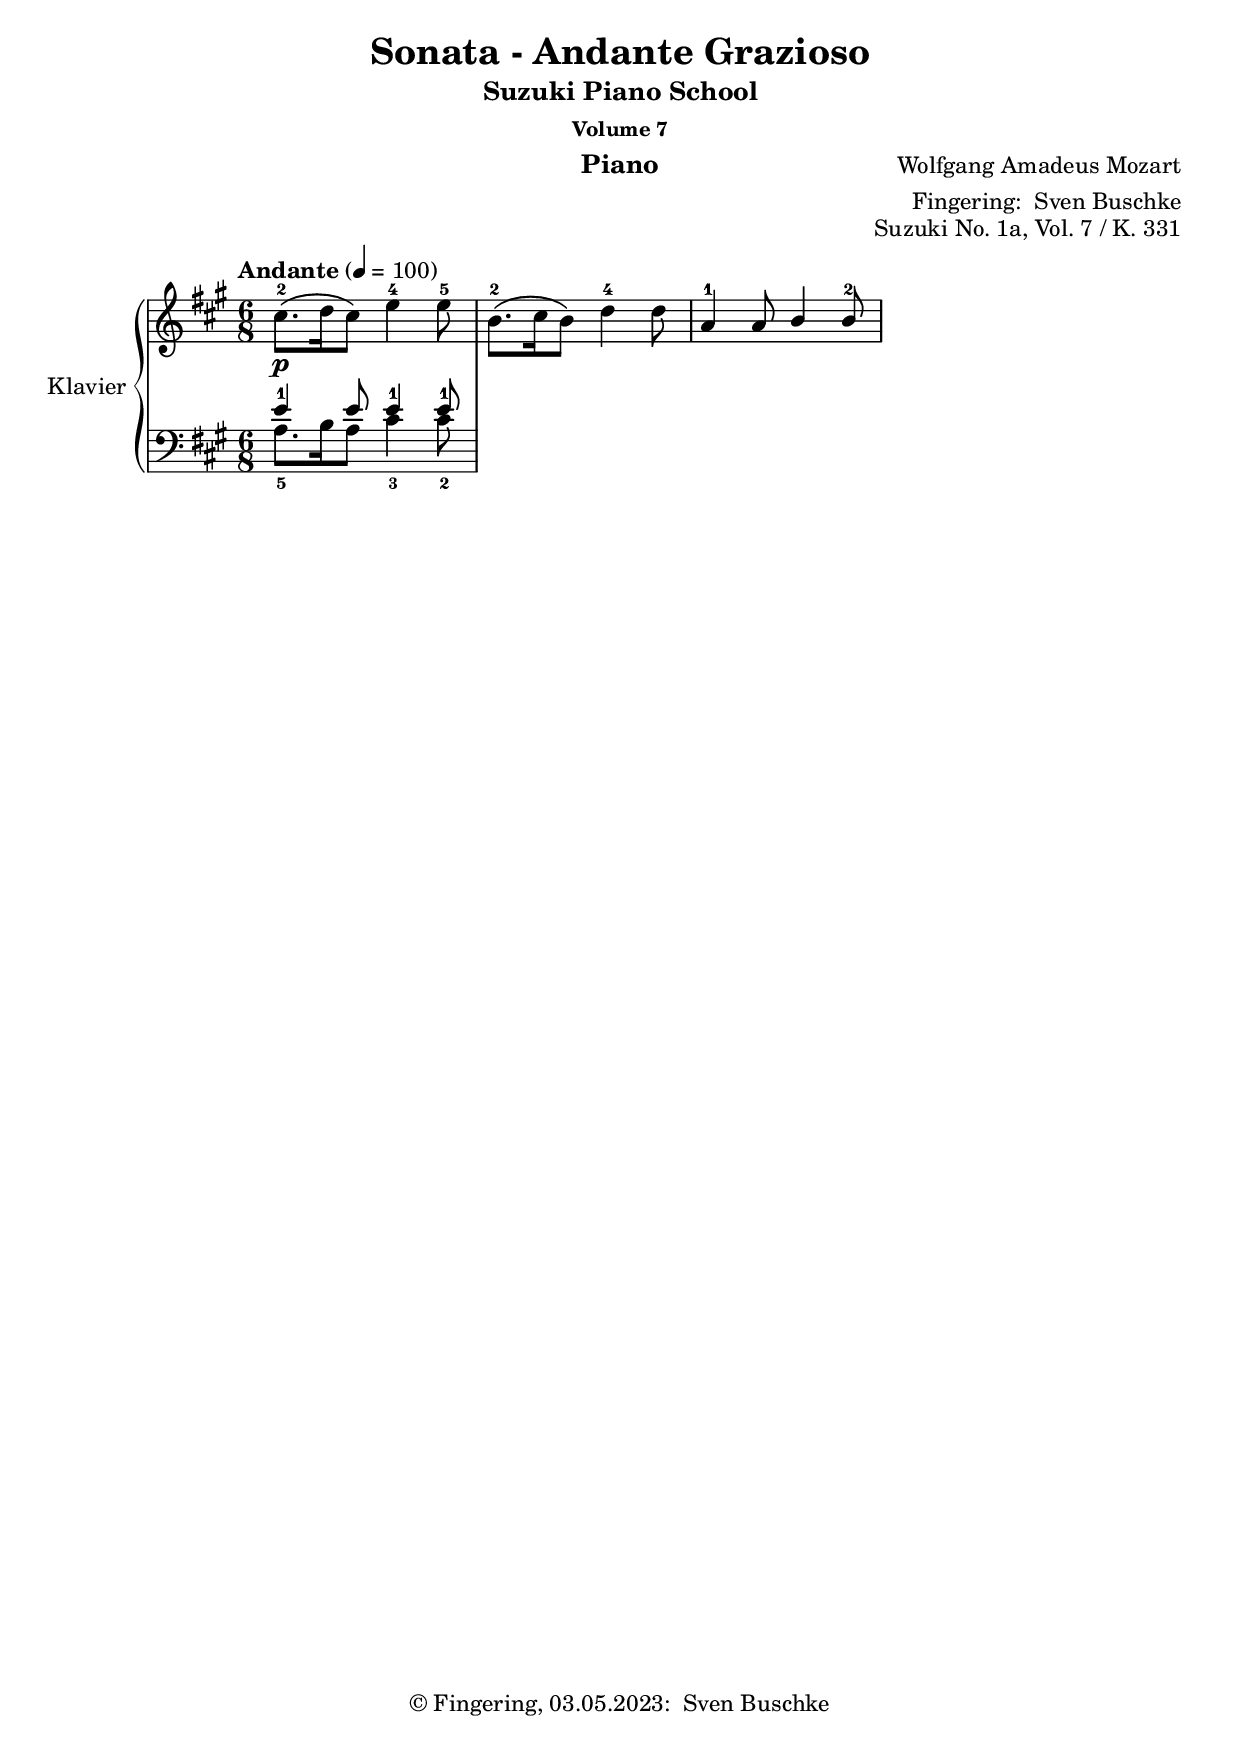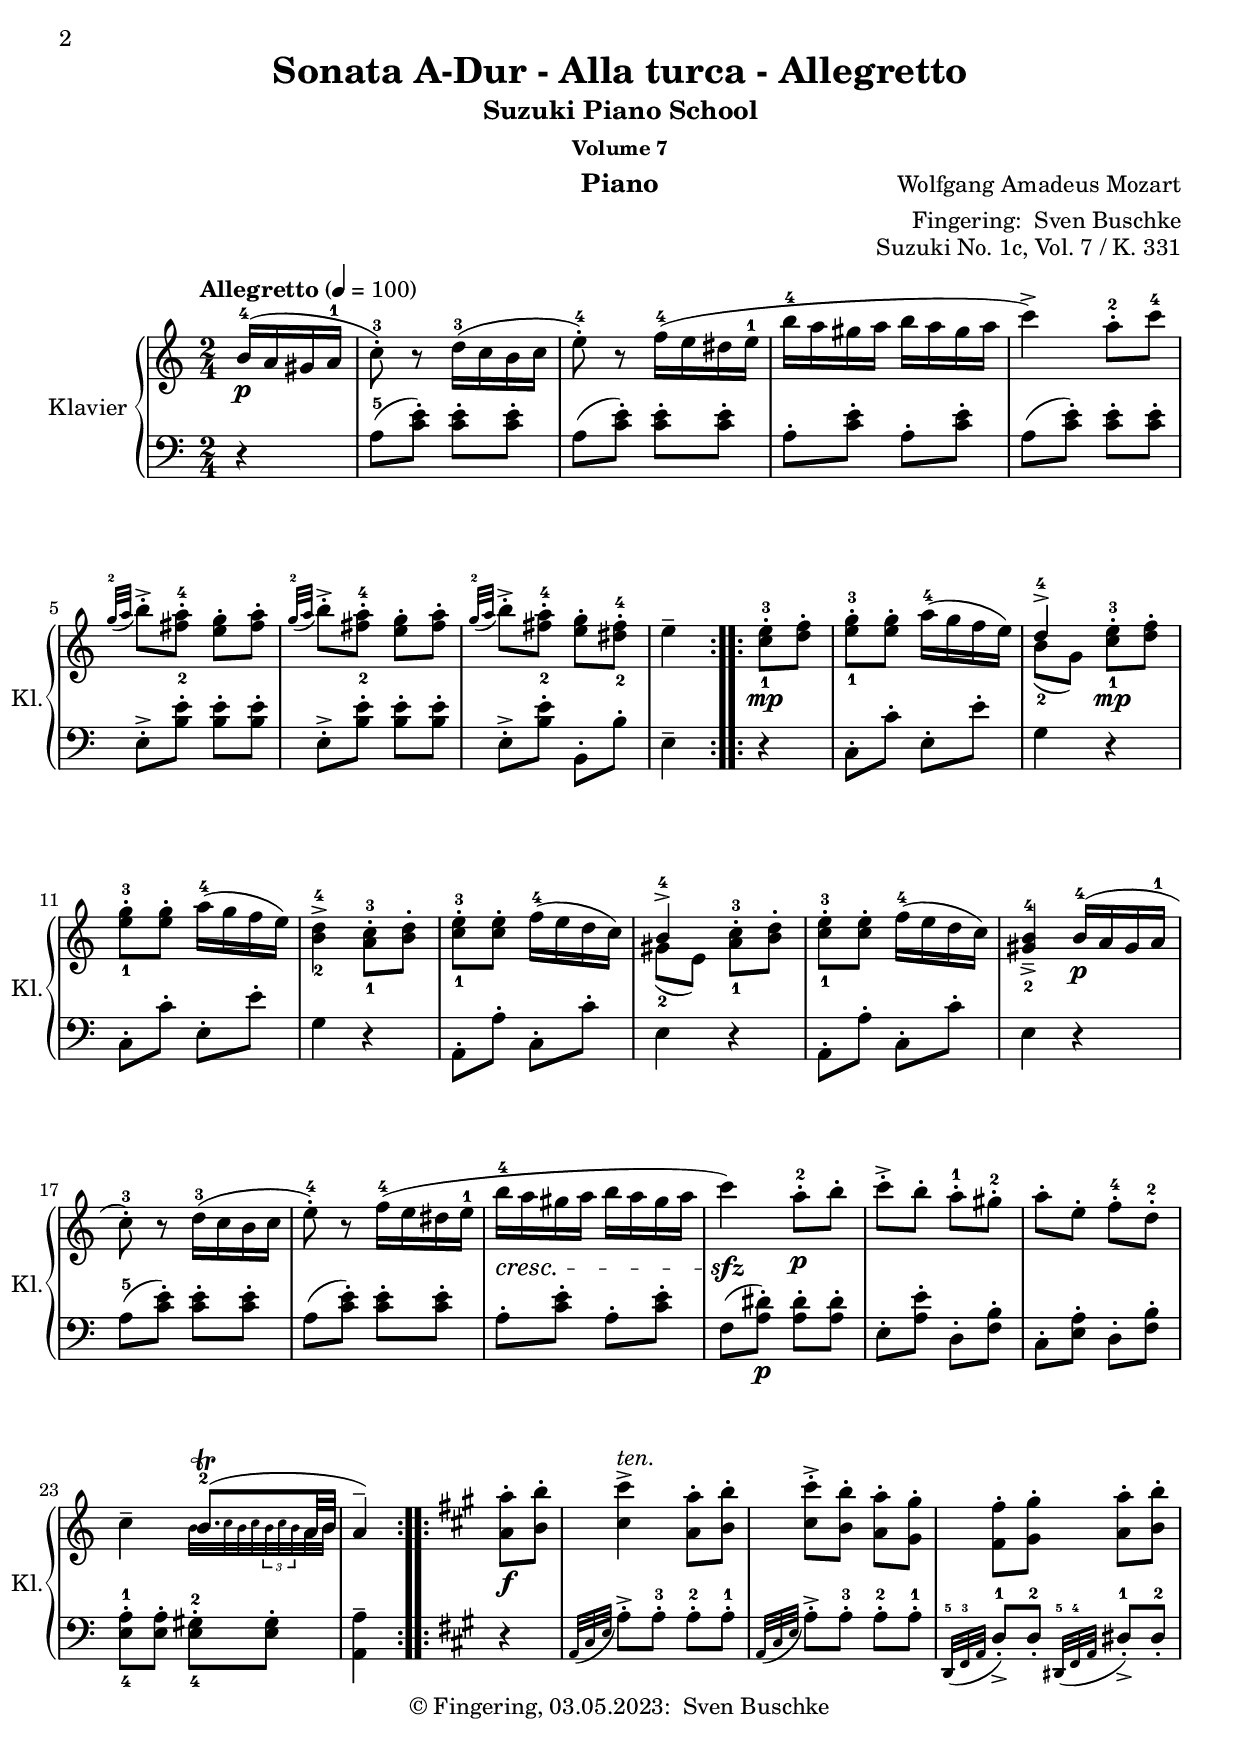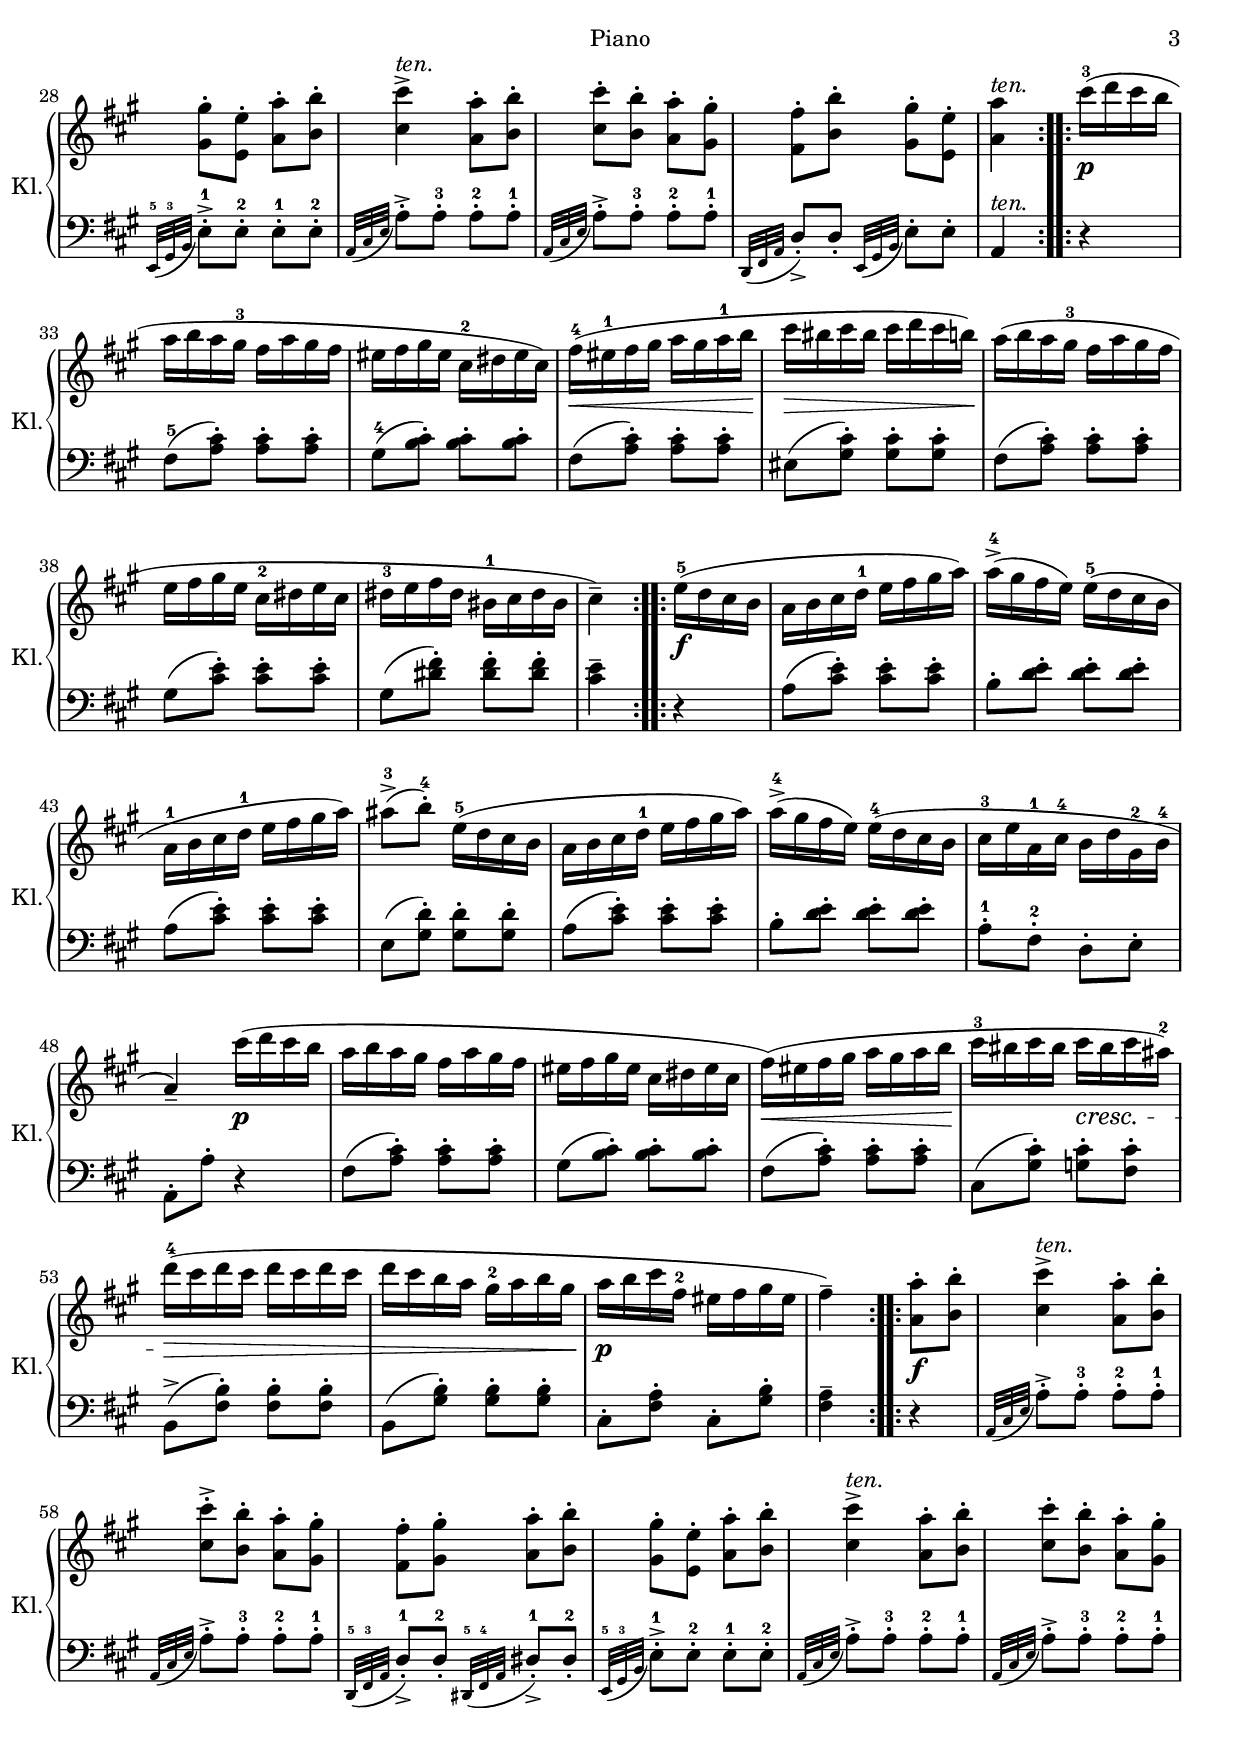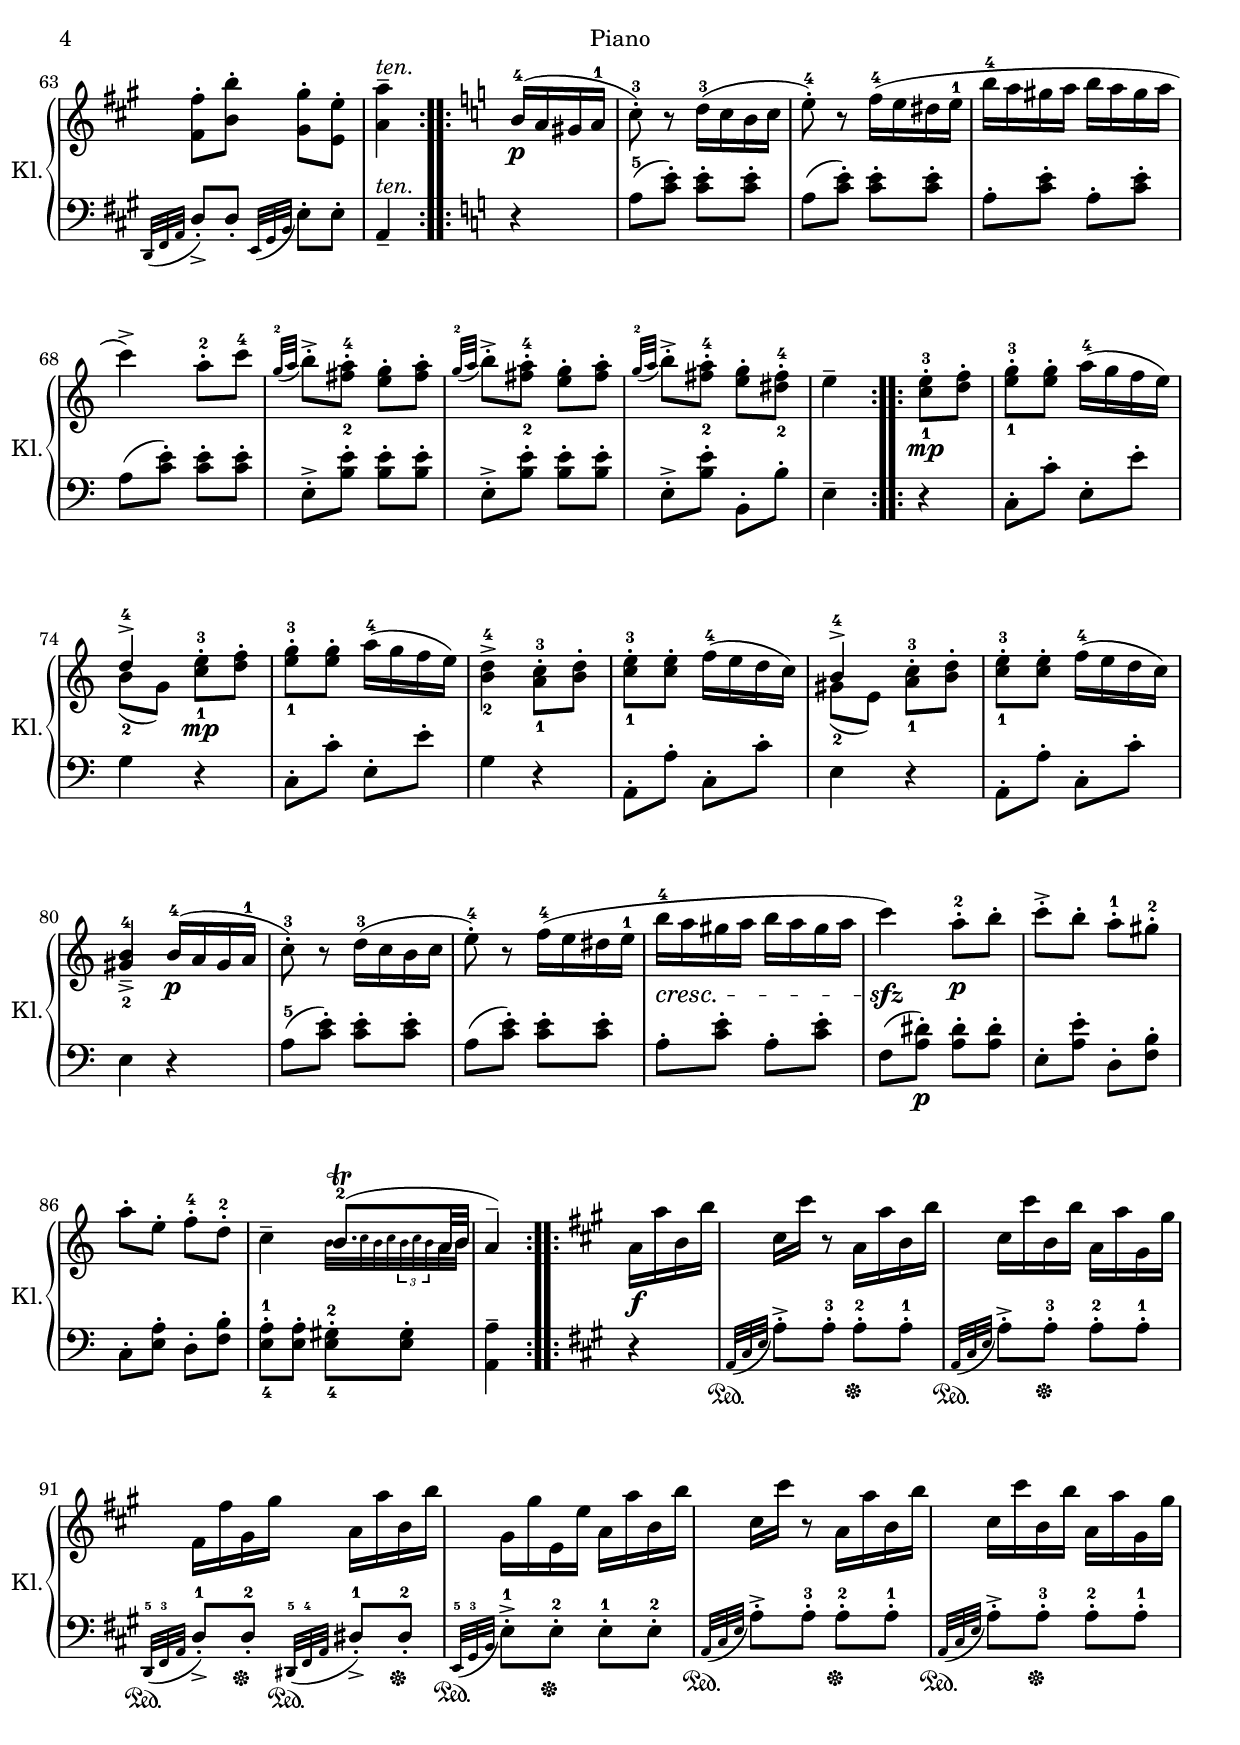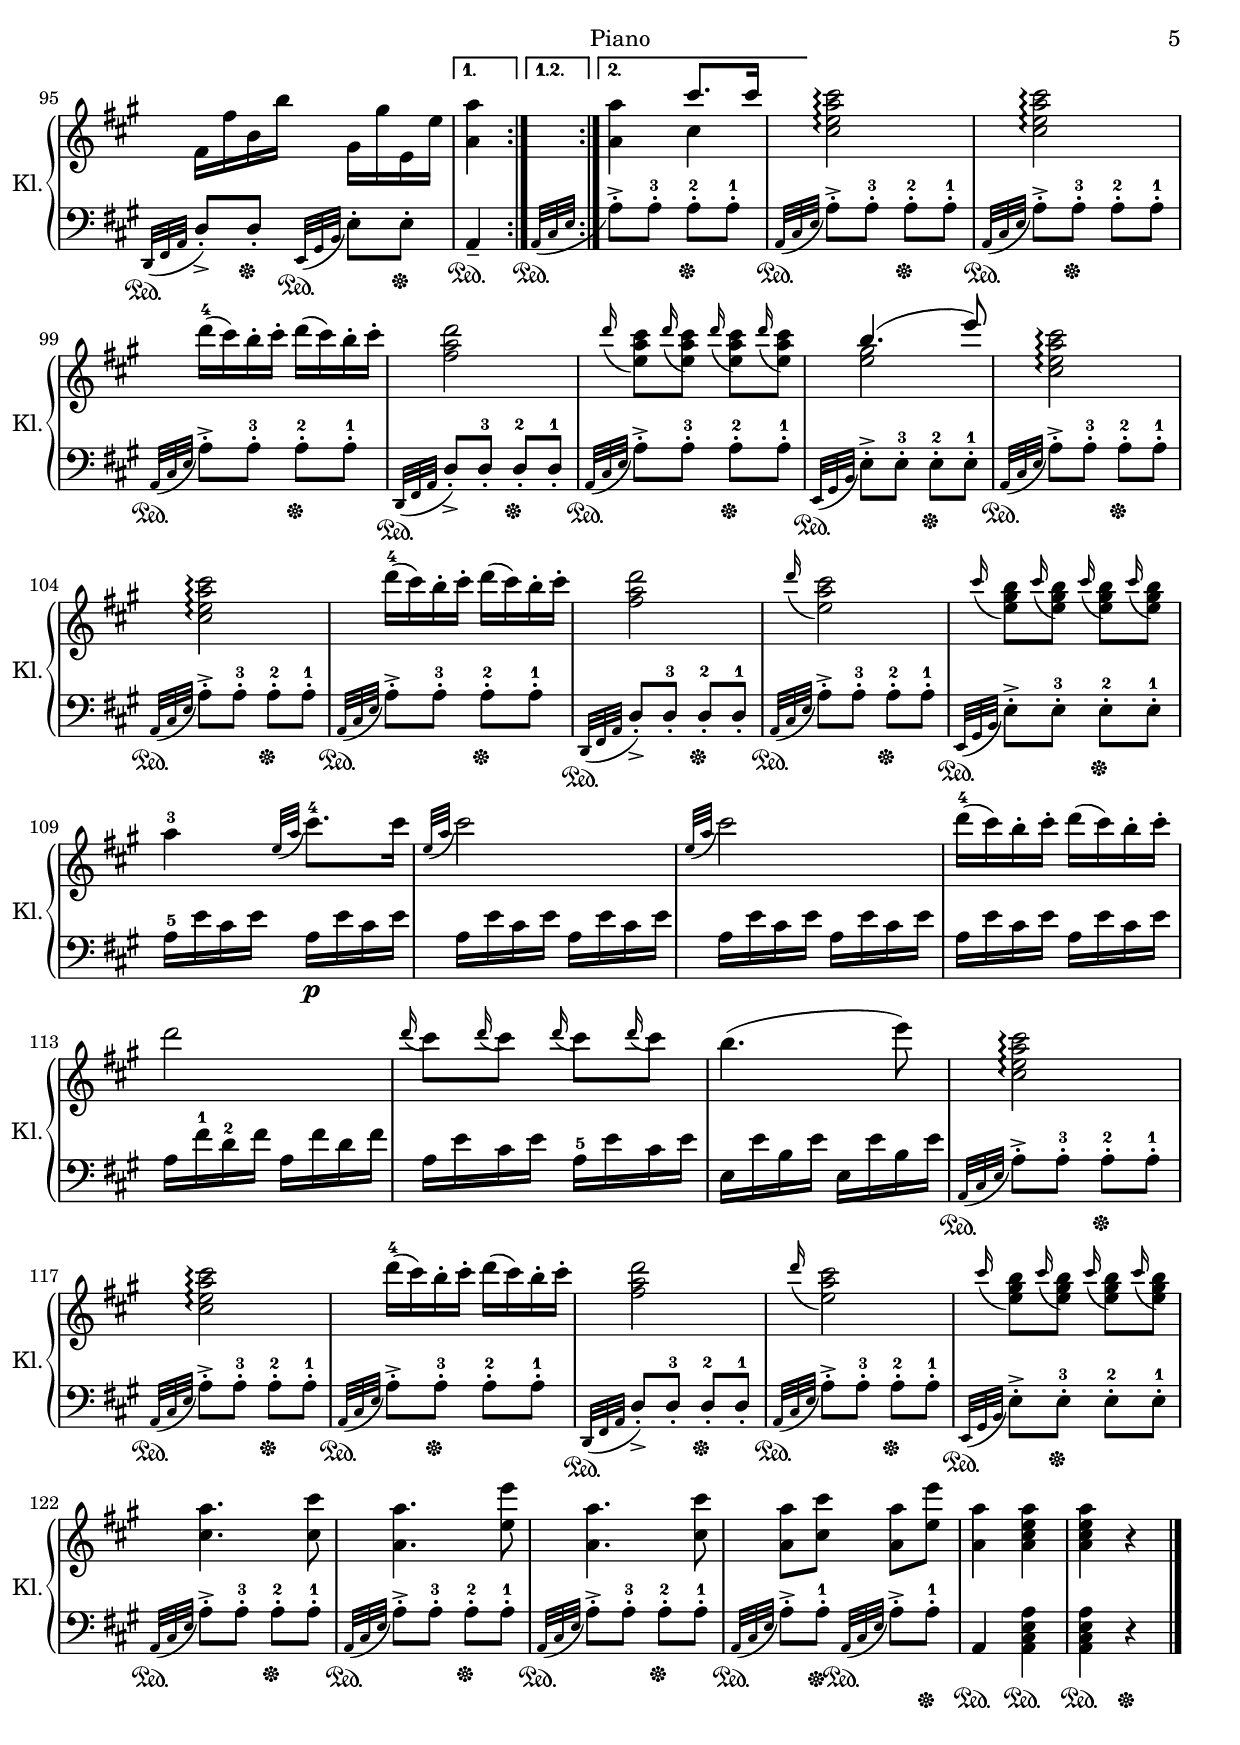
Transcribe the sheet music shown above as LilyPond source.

\version "2.24.1"
\language "english"

\header {
  dedication = ""
  title = ""
  subtitle = "Suzuki Piano School"
  subsubtitle = "Volume 7"
  instrument = "Piano"
  composer = ""
  arranger = \markup {"Fingering: " \with-url "https://buschke.com" "Sven Buschke"}
  poet = ""
  meter = ""
  piece = ""
  opus = "No. 1"
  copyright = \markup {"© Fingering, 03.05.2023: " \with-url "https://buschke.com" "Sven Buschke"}
%  tagline = ""
  % Remove default LilyPond tagline
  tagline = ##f
}


\paper {
  #(set-paper-size "a4")
}

\layout {
  \context {
    \Voice
    \consists "Melody_engraver"
    \override Stem #'neutral-direction = #'()
  }
}

global = {
  \key c \major
  \numericTimeSignature
  \time 4/4
  \tempo "Andante" 4=100
}

%%%%%%%%%%%%%%%%%%%%%%%%%%%%%%%%%%%%%%%%%%%%%%%%%%%%%%%%%%%%%%%%%%%%%%%%%%%%%%%%
% Nummer 1 / A
%%%%%%%%%%%%%%%%%%%%%%%%%%%%%%%%%%%%%%%%%%%%%%%%%%%%%%%%%%%%%%%%%%%%%%%%%%%%%%%%

globalA = {
  \key a \major
%  \numericTimeSignature
  \time 6/8
  \tempo "Andante" 4=100
}

scoreARight = \relative c'' {
  \globalA
  % Music follows here.
  cs8.-2\p\(d16 cs8\) e4-4 e8-5
  b8.-2\(cs16 b8\) d4-4 d8 a4-1 a8 b4 b8-2
  
}

scoreALeft = \relative c' {
  \globalA
  % Music follows here.
  <<{e4-1 e8 e4-1 e8-1}\\{a,8.-5 b16 a8 cs4-3 cs8-2}>>
}

\bookpart {
\header {
  title = "Sonata - Andante Grazioso"
  composer = \markup {\with-url #"" "Wolfgang Amadeus Mozart"}
  poet = ""
  meter = ""
  piece = ""
  opus = "Suzuki No. 1a, Vol. 7 / K. 331"
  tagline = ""
}
  \score {
    \new PianoStaff \with {
      instrumentName = "Klavier"
      shortInstrumentName = "Kl."
    } <<
      \new Staff = "right" \with {
        midiInstrument = "acoustic grand"
      } \scoreARight
      \new Staff = "left" \with {
        midiInstrument = "acoustic grand"
      } { \clef bass \scoreALeft }
    >>
    \layout { }
    \midi { }
  }
}

%%%%%%%%%%%%%%%%%%%%%%%%%%%%%%%%%%%%%%%%%%%%%%%%%%%%%%%%%%%%%%%%%%%%%%%%%%%%%%%%
% Nummer 2 / B
%%%%%%%%%%%%%%%%%%%%%%%%%%%%%%%%%%%%%%%%%%%%%%%%%%%%%%%%%%%%%%%%%%%%%%%%%%%%%%%%

globalB = {
  \key c \major
  \numericTimeSignature
  \time 4/4
  \tempo "Andante" 4=100
}

scoreBRight = \relative c'' {
  \global
  % Music follows here.

}

scoreBLeft = \relative c' {
  \global
  % Music follows here.

}

\bookpart {
\header {
  title = ""
  composer = ""
  poet = ""
  meter = ""
  piece = ""
  opus = "Suzuki No. 1, Vol. 2"
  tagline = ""
}
  \score {
    \new PianoStaff \with {
      instrumentName = "Klavier"
      shortInstrumentName = "Kl."
    } <<
      \new Staff = "right" \with {
        midiInstrument = "acoustic grand"
      } \scoreBRight
      \new Staff = "left" \with {
        midiInstrument = "acoustic grand"
      } { \clef bass \scoreBLeft }
    >>
    \layout { }
    \midi { }
  }
}

%%%%%%%%%%%%%%%%%%%%%%%%%%%%%%%%%%%%%%%%%%%%%%%%%%%%%%%%%%%%%%%%%%%%%%%%%%%%%%%%
% Nummer 3 / C
%%%%%%%%%%%%%%%%%%%%%%%%%%%%%%%%%%%%%%%%%%%%%%%%%%%%%%%%%%%%%%%%%%%%%%%%%%%%%%%%

globalC = {
  \key a \minor
%  \numericTimeSignature
  \time 2/4
  \tempo "Allegretto" 4=100
}

scoreCRightA = \relative c'' {
  \partial 4
  b16-4\p( a gs a-1|
  c8-.-3) r d16-3( c b c|
  e8-.-4) r f16-4( e ds e-1|
  b'-4 a gs a b a gs a|
  c4->) a8-.-2 c-4|
  \appoggiatura {g32-2 a} b8-.-> <fs-2 a-4>-. <e g>-. <fs a>-.|
  \appoggiatura {g32-2 a} b8-.-> <fs-2 a-4>-. <e g>-. <fs a>-.|
  \appoggiatura {g32-2 a} b8-.-> <fs-2 a-4>-. <e g>-. <ds-2 fs-4>-.|
  e4--
}

scoreCRightB = \relative c'' {
  \partial 4
  <c-1 e-3>8-.\mp <d f>-.|
  <e-1 g-3>-. <e g>-. a16-4( g f e)|
  <<{d4->-4}\\{b8-2( g)}>>  <c-1 e-3>8-.\mp <d f>-.|
  <e-1 g-3>-. <e g>-. a16-4( g f e)|
  <b-2 d-4>4-> <a-1 c-.-3>8 <b d-.>|
  <c-1 e-3-.> <c e-.> f16-4( e d c)|
  <<{b4->-4}\\{gs8-2( e)}>> <a-1 c-.-3>8 <b d-.>|
  <c-1 e-3-.> <c e-.> f16-4( e d c)|
  <gs---2 b->-4>4 b16-4\p( a gs a-1|
  c8-.-3) r d16-3( c b c|
  e8-.-4) r f16-4( e ds e-1|
  b'\cresc-4 a gs a b a gs a|
  c4\sfz) a8-.-2\p b-.|
  c->-. b-. a-.-1 gs-.-2|
  a-. e-. f-.-4 d-.-2|
  c4-- <<{b8.\trill-2( a32 b| a4--)}\\{\magnifyMusic 0.63 {b32 c b c \tuplet 3/2 { b c b } a32 b|s4}}>>|
}

scoreCRightC = \relative c'' {
  \key a \major
  \partial 4
  <a a'>8-.\f <b b'>-.|
  <cs cs'>4->^\markup {\italic ten.} <a a'>8-. <b b'>-.|
  <cs cs'>->-. <b b'>-. <a a'>-. <gs gs'>-.|
  <fs fs'>-. <gs gs'>-. <a a'>-. <b b'>-.|
  <gs gs'>-. <e e'>-. <a a'>-. <b b'>-.|
  <cs cs'>4->^\markup {\italic ten.} <a a'>8-. <b b'>-.|
  <cs cs'>-. <b b'>-. <a a'>-. <gs gs'>-.|
  <fs fs'>-. <b b'>-. <gs gs'>-. <e e'>-.|
  <a a'>4^\markup {\italic ten.}
}

scoreCRightD = \relative c'' {
  \partial 4
  cs'16\p-3( d cs b|
  a b a gs-3 fs a gs fs|
  es fs gs es cs-2 ds es cs)|
  fs\<-4( es-1 fs gs a gs a-1 b|
  cs\> bs cs bs cs d cs b)|
  a\!( b a gs-3 fs a gs fs|
  e fs gs e cs-2 ds e cs|
  ds-3 e fs ds bs-1 cs ds bs|
  cs4--)
}

scoreCRightE = \relative c'' {
  e16-5\f( d cs b|
  a b cs d-1 e fs gs a)|
  a->-4( gs fs e) e-5( d cs b|
  a-1 b cs d-1 e fs gs a)|
  as8->-3( b-.-4) e,16-5( d cs b|
  a b cs d-1 e fs gs a)|
  a->-4( gs fs e) e-4( d cs b|
  cs-3 e a,-1 cs-4 b d gs,-2 b-4|
  a4--) cs'16\p( d cs b|
  a b a gs fs a gs fs|
  es fs gs es cs ds es cs|
  fs\<)(es fs gs a gs a b|
  cs-3\! bs cs bs cs\cresc bs cs as-2)|
  d-4\!\>( cs d cs d cs d cs|
  d cs b a gs-2 a b gs|
  a\p b cs fs,-2 es fs gs es|
  fs4--)
}

scoreCRightF = \relative c'' {
  \partial 4
  <a a'>8-.\f <b b'>-.|
  <cs cs'>4->^\markup {\italic ten.} <a a'>8-. <b b'>-.|
  <cs cs'>->-. <b b'>-. <a a'>-. <gs gs'>-.|
  <fs fs'>-. <gs gs'>-. <a a'>-. <b b'>-.|
  <gs gs'>-. <e e'>-. <a a'>-. <b b'>-.|
  <cs cs'>4->^\markup {\italic ten.} <a a'>8-. <b b'>-.|
  <cs cs'>-. <b b'>-. <a a'>-. <gs gs'>-.|
  <fs fs'>-. <b b'>-. <gs gs'>-. <e e'>-.|
  <a a'>4--^\markup {\italic ten.}
}

scoreCRightG = \relative c'' {
  \key a \minor
  \partial 4
  b16-4\p( a gs a-1|
  c8-.-3) r d16-3( c b c|
  e8-.-4) r f16-4( e ds e-1|
  b'-4 a gs a b a gs a|
  c4->) a8-.-2 c-4|
  \appoggiatura {g32-2 a} b8-.-> <fs-2 a-4>-. <e g>-. <fs a>-.|
  \appoggiatura {g32-2 a} b8-.-> <fs-2 a-4>-. <e g>-. <fs a>-.|
  \appoggiatura {g32-2 a} b8-.-> <fs-2 a-4>-. <e g>-. <ds-2 fs-4>-.|
  e4--
}

scoreCRightH = \relative c'' {
  \partial 4
  <c-1 e-3>8-.\mp <d f>-.|
  <e-1 g-3>-. <e g>-. a16-4( g f e)|
  <<{d4->-4}\\{b8-2( g)}>>  <c-1 e-3>8-.\mp <d f>-.|
  <e-1 g-3>-. <e g>-. a16-4( g f e)|
  <b-2 d-4>4-> <a-1 c-.-3>8 <b d-.>|
  <c-1 e-3-.> <c e-.> f16-4( e d c)|
  <<{b4->-4}\\{gs8-2( e)}>> <a-1 c-.-3>8 <b d-.>|
  <c-1 e-3-.> <c e-.> f16-4( e d c)|
  <gs---2 b->-4>4 b16-4\p( a gs a-1|
  c8-.-3) r d16-3( c b c|
  e8-.-4) r f16-4( e ds e-1|
  b'\cresc-4 a gs a b a gs a|
  c4\sfz) a8-.-2\p b-.|
  c->-. b-. a-.-1 gs-.-2|
  a-. e-. f-.-4 d-.-2|
  c4-- <<{b8.\trill-2( a32 b| a4--)}\\{\magnifyMusic 0.63 {b32 c b c \tuplet 3/2 { b c b } a32 b|s4}}>>|
}

scoreCRightI = \relative c'' {
  \key a \major
  \partial 4
  a16\f a' b, b'|
  cs, cs' r8 a,16 a' b, b'
  cs, cs' b, b' a, a' gs, gs'
  fs, fs' gs, gs' a, a' b, b'
  gs, gs' e, e' a, a' b, b'
  cs, cs' r8 a,16 a' b, b'
  cs, cs' b, b' a, a' gs, gs'
  fs, fs' b, b' gs, gs' e, e'
}

scoreCRightJ = \relative c'' {
  <a a'>4
}

scoreCRightK = \relative c'' {
  <a a'>4 <<{cs'8. cs16}\\{cs,4}>>
}

scoreCRightL = \relative c'' {
  <cs e a cs>2\arpeggio
  <cs e a cs>2\arpeggio
  d'16-4(cs) b-. cs-. d(cs) b-. cs-.
  <fs, a d>2
  \appoggiatura {d'16} <e, a cs>8 \appoggiatura {d'16} <e, a cs>8\appoggiatura {d'16} <e, a cs>8\appoggiatura {d'16} <e, a cs>8
  <<{b'4.(e8)}\\{<e, gs>2}>>
  <cs e a cs>\arpeggio
  <cs e a cs>\arpeggio
  d'16-4(cs) b-. cs-. d(cs) b-. cs-.
  <fs, a d>2
  \appoggiatura {d'16} <e, a cs>2
  \appoggiatura {cs'16} <e, gs b>8 \appoggiatura {cs'16} <e, gs b>8 \appoggiatura {cs'16} <e, gs b>8 \appoggiatura {cs'16} <e, gs b>8
  a4-3 \appoggiatura {e32 a} cs8.-4 cs16
  \appoggiatura {e,32 a} cs2
  \appoggiatura {e,32 a} cs2
  d16-4(cs) b-. cs-. d(cs) b-. cs-.
  d2
  \appoggiatura {d16} cs8 \appoggiatura {d16} cs8 \appoggiatura {d16} cs8 \appoggiatura {d16} cs8
  b4.(e8)
  <cs, e a cs>2\arpeggio
  <cs e a cs>2\arpeggio
  d'16-4(cs) b-. cs-. d(cs) b-. cs-.
  <fs, a d>2
  \appoggiatura {d'16} <e, a cs>2
  \appoggiatura {cs'16} <e, gs b>8 \appoggiatura {cs'16} <e, gs b>8 \appoggiatura {cs'16} <e, gs b>8 \appoggiatura {cs'16} <e, gs b>8
  <cs a'>4. <cs cs'>8
  <a a'>4. <e' e'>8
  <a, a'>4. <cs cs'>8
  <a a'> <cs cs'> <a a'> <e' e'>
  <a, a'>4 <a cs e a>
  <a cs e a> r
  \bar "|."
}

scoreCRightM = \relative c'' {
  <cs cs'>4->^\markup {\italic ten.} <a a'>8-. <b b'>-.|
  <cs cs'>->-. <b b'>-. <a a'>-. <gs gs'>-.|
  <fs fs'>-. <gs gs'>-. <a a'>-. <b b'>-.|
  <gs gs'>-. <e e'>-. <a a'>-. <b b'>-.|
  <cs cs'>4->^\markup {\italic ten.} <a a'>8-. <b b'>-.|
  <cs cs'>-. <b b'>-. <a a'>-. <gs gs'>-.|
  <fs fs'>-. <b b'>-. <gs gs'>-. <e e'>-.|
  <a a'>4--^\markup {\italic ten.}
}

scoreCRight = \relative c'' {
  \globalC
  % Music follows here.
  \repeat volta 2 { \scoreCRightA }
  \repeat volta 2 { \scoreCRightB }
  \repeat volta 2 { \scoreCRightC }
  \repeat volta 2 { \scoreCRightD }
  \repeat volta 2 { \scoreCRightE }
  \repeat volta 2 { \scoreCRightF }
  \repeat volta 2 { \scoreCRightG }
  \repeat volta 2 { \scoreCRightH }
  \repeat volta 2 { \scoreCRightI \alternative {{\scoreCRightJ} {\scoreCRightK}}}
  \scoreCRightL
}

scoreCLeftA = \relative c' {
  r4|
  a8-5( <c e>8-.) 8-. 8-.
  a( <c e>8-.) 8-. 8-.
  a-. <c e>8-. a-. <c e>-.
  a( <c e>8-.) 8-. 8-.
  e,-.-> <b' e>8-. 8-. 8-.
  e,-.-> <b' e>8-. 8-. 8-.
  e,-.-> <b' e>8-. b,-. b'8-.
  e,4--
}

scoreCLeftB = \relative c' {
  \partial 4
  r4|
  c,8-. c'-. e,-. e'-.|
  g,4 r|
  c,8-. c'-. e,-. e'-.|
  g,4 r|
  a,8-. a'-. c,-. c'-.|
  e,4 r|
  a,8-. a'-. c,-. c'-.|
  e,4 r|
  a8-5( <c e>8-.) 8-. 8-.|
  a( <c e>8-.) 8-. 8-.|
  a-. <c e>8-. a-. <c e>-.|
  f,( <a ds-.>\p) <a ds-.> <a ds-.>|
  e-. <a e'-.> d,-. <f b-.>|
  c-. <e a-.> d-. <f b-.>
  <e-4 a-.-1> <e a-.> <e-4 gs-.-2> <e gs-.>|
  <a, a'-->4
}

scoreCLeftC = \relative c' {
  \key a \major
  \partial 4
  r4|
  \appoggiatura {a,32 cs e} a8-.-> a-.-3 a-.-2 a-.-1
  \appoggiatura {a,32 cs e} a8-.-> a-.-3 a-.-2 a-.-1
  \appoggiatura {d,,32-5 fs-3 a} d8->-.-1 d-.-2 \appoggiatura {ds,32-5 fs-4 a} ds8->-.-1 ds-.-2
  \appoggiatura {e,32-5 gs-3 b} e8->-.-1 e-.-2 e-.-1 e-.-2
  \appoggiatura {a,32 cs e} a8-.-> a-.-3 a-.-2 a-.-1
  \appoggiatura {a,32 cs e} a8-.-> a-.-3 a-.-2 a-.-1
  \appoggiatura {d,,32 fs a} d8-.-> d-. \appoggiatura {e,32 gs b} e8-. e-.
  a,4^\markup {\italic ten.}
}

scoreCLeftD = \relative c' {
  \partial 4
  r4|
  fs,8-5( <a cs>-.) <a cs>-. <a cs>-.|
  gs-4( <b cs>-.) <b cs>-. <b cs>-.|
  fs8( <a cs>-.) <a cs>-. <a cs>-.|
  es8( <gs cs>-.) <gs cs>-. <gs cs>-.|
  fs8( <a cs>-.) <a cs>-. <a cs>-.|
  gs8( <cs e>-.) <cs e>-. <cs e>-.|
  gs8( <ds' fs>-.) <ds fs>-. <ds fs>-.|
  <cs e>4--
}

scoreCLeftE = \relative c' {
  r4|
  a8( <cs e>-.) <cs e>-. <cs e>-.|
  b-. <d e>-. <d e>-. <d e>-. |
  a( <cs e>-.) <cs e>-. <cs e>-.|
  e,( <gs d'>-.) <gs d'>-. <gs d'>-.|
  a( <cs e>-.) <cs e>-. <cs e>-.|
  b-. <d e>-. <d e>-. <d e>-.|
  a-.-1 fs-.-2 d-. e-.|
  a,-. a'-. r4|
  fs8( <a cs>-.) <a cs>-. <a cs>-.|
  gs( <b cs>-.) <b cs>-. <b cs>-.|
  fs( <a cs>-.) <a cs>-. <a cs>-.|
  cs,( <gs' cs>-.) <g cs>-. <fs cs'>-.|
  b,->( <fs' b>-.) <fs b>-. <fs b>-.|
  b,( <gs' b>-.) <gs b>-. <gs b>-.|
  cs,-. <fs a>-. cs-. <gs' b>-. |
  <fs a>4--
}

scoreCLeftF = \relative c' {
  \partial 4
  r4|
  \appoggiatura {a,32 cs e} a8-.-> a-.-3 a-.-2 a-.-1
  \appoggiatura {a,32 cs e} a8-.-> a-.-3 a-.-2 a-.-1
  \appoggiatura {d,,32-5 fs-3 a} d8->-.-1 d-.-2 \appoggiatura {ds,32-5 fs-4 a} ds8->-.-1 ds-.-2
  \appoggiatura {e,32-5 gs-3 b} e8->-.-1 e-.-2 e-.-1 e-.-2
  \appoggiatura {a,32 cs e} a8-.-> a-.-3 a-.-2 a-.-1
  \appoggiatura {a,32 cs e} a8-.-> a-.-3 a-.-2 a-.-1
  \appoggiatura {d,,32 fs a} d8-.-> d-. \appoggiatura {e,32 gs b} e8-. e-.
  a,4--^\markup {\italic ten.}
}

scoreCLeftG = \relative c' {
  \key a \minor
  r4|
  a8-5( <c e>8-.) 8-. 8-.
  a( <c e>8-.) 8-. 8-.
  a-. <c e>8-. a-. <c e>-.
  a( <c e>8-.) 8-. 8-.
  e,-.-> <b' e>8-. 8-. 8-.
  e,-.-> <b' e>8-. 8-. 8-.
  e,-.-> <b' e>8-. b,-. b'8-.
  e,4--
}

scoreCLeftH = \relative c' {
  \partial 4
  r4|
  c,8-. c'-. e,-. e'-.|
  g,4 r|
  c,8-. c'-. e,-. e'-.|
  g,4 r|
  a,8-. a'-. c,-. c'-.|
  e,4 r|
  a,8-. a'-. c,-. c'-.|
  e,4 r|
  a8-5( <c e>8-.) 8-. 8-.|
  a( <c e>8-.) 8-. 8-.|
  a-. <c e>8-. a-. <c e>-.|
  f,( <a ds-.>\p) <a ds-.> <a ds-.>|
  e-. <a e'-.> d,-. <f b-.>|
  c-. <e a-.> d-. <f b-.>
  <e-4 a-.-1> <e a-.> <e-4 gs-.-2> <e gs-.>|
  <a, a'-->4
}

scoreCLeftI = \relative c' {
  \partial 4
  \key a \major
  r4|
  \appoggiatura {a,32\sustainOn cs e} a8-.-> a-.-3 a-.-2\sustainOff a-.-1
  \appoggiatura {a,32\sustainOn cs e} a8-.-> a-.-3\sustainOff a-.-2 a-.-1
  \appoggiatura {d,,32-5\sustainOn fs-3 a} d8->-.-1 d-.-2\sustainOff \appoggiatura {ds,32-5\sustainOn fs-4 a} ds8->-.-1 ds-.-2\sustainOff
  \appoggiatura {e,32-5\sustainOn gs-3 b} e8->-.-1 e-.-2\sustainOff e-.-1 e-.-2
  \appoggiatura {a,32\sustainOn cs e} a8-.-> a-.-3 a-.-2\sustainOff a-.-1
  \appoggiatura {a,32\sustainOn cs e} a8-.-> a-.-3\sustainOff a-.-2 a-.-1
  \appoggiatura {d,,32\sustainOn fs a} d8-.-> d-.\sustainOff \appoggiatura {e,32\sustainOn gs b} e8-. e-.\sustainOff
}

scoreCLeftJ = \relative c' {
  a,4--\sustainOn
  %^\markup {\italic ten.}
}

scoreCLeftK = \relative c' {
  \appoggiatura {a,32\sustainOn cs e}
  a8-.-> a-.-3 a-.-2\sustainOff a-.-1

  %a,4--\sustainOn
  %^\markup {\italic ten.}
}

scoreCLeftL = \relative c' {
  \appoggiatura {a,32\sustainOn cs e} a8-.-> a-.-3 a-.-2\sustainOff a-.-1
  \appoggiatura {a,32\sustainOn cs e} a8-.-> a-.-3\sustainOff a-.-2 a-.-1
  \appoggiatura {a,32\sustainOn cs e} a8-.-> a-.-3 a-.-2\sustainOff a-.-1
  \appoggiatura {d,,32\sustainOn fs a} d8-.-> d-.-3 d-.-2\sustainOff d-.-1
  \appoggiatura {a32\sustainOn cs e} a8-.-> a-.-3 a-.-2\sustainOff a-.-1
  \appoggiatura {e,32\sustainOn gs b} e8-.-> e-.-3 e-.-2\sustainOff e-.-1
  \appoggiatura {a,32\sustainOn cs e} a8-.-> a-.-3 a-.-2\sustainOff a-.-1
  \appoggiatura {a,32\sustainOn cs e} a8-.-> a-.-3 a-.-2\sustainOff a-.-1
  \appoggiatura {a,32\sustainOn cs e} a8-.-> a-.-3 a-.-2\sustainOff a-.-1
  \appoggiatura {d,,32\sustainOn fs a} d8-.-> d-.-3 d-.-2\sustainOff d-.-1
  \appoggiatura {a32\sustainOn cs e} a8-.-> a-.-3 a-.-2\sustainOff a-.-1
  \appoggiatura {e,32\sustainOn gs b} e8-.-> e-.-3 e-.-2\sustainOff e-.-1
  a16-5 e' cs e a,\p e' cs e a, e' cs e a, e' cs e
  a, e' cs e a, e' cs e 
  a, e' cs e a, e' cs e 
  a, fs'-1 d-2 fs a, fs' d fs
  a, e' cs e a,-5 e' cs e 
  e, e' b e e, e' b e
  \appoggiatura {a,,32\sustainOn cs e} a8-.-> a-.-3 a-.-2\sustainOff a-.-1
  \appoggiatura {a,32\sustainOn cs e} a8-.-> a-.-3 a-.-2\sustainOff a-.-1
  \appoggiatura {a,32\sustainOn cs e} a8-.-> a-.-3\sustainOff a-.-2 a-.-1
  \appoggiatura {d,,32\sustainOn fs a} d8-.-> d-.-3 d-.-2\sustainOff d-.-1
  \appoggiatura {a32\sustainOn cs e} a8-.-> a-.-3 a-.-2\sustainOff a-.-1
  \appoggiatura {e,32\sustainOn gs b} e8-.-> e-.-3\sustainOff e-.-2 e-.-1
  \appoggiatura {a,32\sustainOn cs e} a8-.-> a-.-3 a-.-2\sustainOff a-.-1
  \appoggiatura {a,32\sustainOn cs e} a8-.-> a-.-3 a-.-2\sustainOff a-.-1
  \appoggiatura {a,32\sustainOn cs e} a8-.-> a-.-3 a-.-2\sustainOff a-.-1
  \appoggiatura {a,32\sustainOn cs e} a8-.-> a-.-1\sustainOff
  \appoggiatura {a,32\sustainOn cs e} a8-.-> a-.-1\sustainOff
  a,4\sustainOn <a cs e a>\sustainOn
  <a cs e a>\sustainOn r\sustainOff
  \bar "|."
}

scoreCLeft = \relative c' {
  \globalC
  % Music follows here.
  \repeat volta 2 { \scoreCLeftA }
  \repeat volta 2 { \scoreCLeftB }
  \repeat volta 2 { \scoreCLeftC }
  \repeat volta 2 { \scoreCLeftD }
  \repeat volta 2 { \scoreCLeftE }
  \repeat volta 2 { \scoreCLeftF }
  \repeat volta 2 { \scoreCLeftG }
  \repeat volta 2 { \scoreCLeftH }
  \repeat volta 2 { \scoreCLeftI \alternative {{\scoreCLeftJ} {\scoreCLeftK}}}
  \scoreCLeftL
}

\bookpart {
\header {
  title = "Sonata A-Dur - Alla turca - Allegretto"
  composer = \markup {\with-url #"" "Wolfgang Amadeus Mozart"}
  poet = ""
  meter = ""
  piece = ""
  opus = "Suzuki No. 1c, Vol. 7 / K. 331"
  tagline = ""
}
  \score {
    \new PianoStaff \with {
      instrumentName = "Klavier"
      shortInstrumentName = "Kl."
    } <<
      \new Staff = "right" \with {
        midiInstrument = "acoustic grand"
      } \scoreCRight
      \new Staff = "left" \with {
        midiInstrument = "acoustic grand"
      } { \clef bass \scoreCLeft }
    >>
    \layout { }
    \midi { }
  }
}

%%%%%%%%%%%%%%%%%%%%%%%%%%%%%%%%%%%%%%%%%%%%%%%%%%%%%%%%%%%%%%%%%%%%%%%%%%%%%%%%
% Nummer 4 / D
%%%%%%%%%%%%%%%%%%%%%%%%%%%%%%%%%%%%%%%%%%%%%%%%%%%%%%%%%%%%%%%%%%%%%%%%%%%%%%%%

globalD = {
  \key c \major
  \numericTimeSignature
  \time 4/4
  \tempo "Andante" 4=100
}

scoreDRight = \relative c'' {
  \global
  % Music follows here.

}

scoreDLeft = \relative c' {
  \global
  % Music follows here.

}

\bookpart {
\header {
  title = ""
  composer = ""
  poet = ""
  meter = ""
  piece = ""
  opus = "Suzuki No. 1, Vol. 2"
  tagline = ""
}
  \score {
    \new PianoStaff \with {
      instrumentName = "Klavier"
      shortInstrumentName = "Kl."
    } <<
      \new Staff = "right" \with {
        midiInstrument = "acoustic grand"
      } \scoreDRight
      \new Staff = "left" \with {
        midiInstrument = "acoustic grand"
      } { \clef bass \scoreDLeft }
    >>
    \layout { }
    \midi { }
  }
}

%%%%%%%%%%%%%%%%%%%%%%%%%%%%%%%%%%%%%%%%%%%%%%%%%%%%%%%%%%%%%%%%%%%%%%%%%%%%%%%%
% Nummer 5 / E
%%%%%%%%%%%%%%%%%%%%%%%%%%%%%%%%%%%%%%%%%%%%%%%%%%%%%%%%%%%%%%%%%%%%%%%%%%%%%%%%

globalE = {
  \key c \major
  \numericTimeSignature
  \time 4/4
  \tempo "Andante" 4=100
}

scoreERight = \relative c'' {
  \global
  % Music follows here.

}

scoreELeft = \relative c' {
  \global
  % Music follows here.

}

\bookpart {
\header {
  title = ""
  composer = ""
  poet = ""
  meter = ""
  piece = ""
  opus = "Suzuki No. 1, Vol. 2"
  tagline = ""
}
  \score {
    \new PianoStaff \with {
      instrumentName = "Klavier"
      shortInstrumentName = "Kl."
    } <<
      \new Staff = "right" \with {
        midiInstrument = "acoustic grand"
      } \scoreERight
      \new Staff = "left" \with {
        midiInstrument = "acoustic grand"
      } { \clef bass \scoreELeft }
    >>
    \layout { }
    \midi { }
  }
}

%%%%%%%%%%%%%%%%%%%%%%%%%%%%%%%%%%%%%%%%%%%%%%%%%%%%%%%%%%%%%%%%%%%%%%%%%%%%%%%%
% Nummer 6 / F
%%%%%%%%%%%%%%%%%%%%%%%%%%%%%%%%%%%%%%%%%%%%%%%%%%%%%%%%%%%%%%%%%%%%%%%%%%%%%%%%

globalF = {
  \key c \major
  \numericTimeSignature
  \time 4/4
  \tempo "Andante" 4=100
}

scoreFRight = \relative c'' {
  \global
  % Music follows here.

}

scoreFLeft = \relative c' {
  \global
  % Music follows here.

}

\bookpart {
\header {
  title = ""
  composer = ""
  poet = ""
  meter = ""
  piece = ""
  opus = "Suzuki No. 1, Vol. 2"
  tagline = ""
}
  \score {
    \new PianoStaff \with {
      instrumentName = "Klavier"
      shortInstrumentName = "Kl."
    } <<
      \new Staff = "right" \with {
        midiInstrument = "acoustic grand"
      } \scoreFRight
      \new Staff = "left" \with {
        midiInstrument = "acoustic grand"
      } { \clef bass \scoreFLeft }
    >>
    \layout { }
    \midi { }
  }
}

%%%%%%%%%%%%%%%%%%%%%%%%%%%%%%%%%%%%%%%%%%%%%%%%%%%%%%%%%%%%%%%%%%%%%%%%%%%%%%%%
% Nummer 7 / G
%%%%%%%%%%%%%%%%%%%%%%%%%%%%%%%%%%%%%%%%%%%%%%%%%%%%%%%%%%%%%%%%%%%%%%%%%%%%%%%%

globalG = {
  \key c \major
  \numericTimeSignature
  \time 4/4
  \tempo "Andante" 4=100
}

scoreGRight = \relative c'' {
  \global
  % Music follows here.

}

scoreGLeft = \relative c' {
  \global
  % Music follows here.

}

\bookpart {
\header {
  title = ""
  composer = ""
  poet = ""
  meter = ""
  piece = ""
  opus = "Suzuki No. 1, Vol. 2"
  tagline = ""
}
  \score {
    \new PianoStaff \with {
      instrumentName = "Klavier"
      shortInstrumentName = "Kl."
    } <<
      \new Staff = "right" \with {
        midiInstrument = "acoustic grand"
      } \scoreGRight
      \new Staff = "left" \with {
        midiInstrument = "acoustic grand"
      } { \clef bass \scoreGLeft }
    >>
    \layout { }
    \midi { }
  }
}

%%%%%%%%%%%%%%%%%%%%%%%%%%%%%%%%%%%%%%%%%%%%%%%%%%%%%%%%%%%%%%%%%%%%%%%%%%%%%%%%
% Nummer 8 / H
%%%%%%%%%%%%%%%%%%%%%%%%%%%%%%%%%%%%%%%%%%%%%%%%%%%%%%%%%%%%%%%%%%%%%%%%%%%%%%%%

globalH = {
  \key c \major
  \numericTimeSignature
  \time 4/4
  \tempo "Andante" 4=100
}

scoreHRight = \relative c'' {
  \global
  % Music follows here.

}

scoreHLeft = \relative c' {
  \global
  % Music follows here.

}

\bookpart {
\header {
  title = ""
  composer = ""
  poet = ""
  meter = ""
  piece = ""
  opus = "Suzuki No. 1, Vol. 2"
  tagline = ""
}
  \score {
    \new PianoStaff \with {
      instrumentName = "Klavier"
      shortInstrumentName = "Kl."
    } <<
      \new Staff = "right" \with {
        midiInstrument = "acoustic grand"
      } \scoreHRight
      \new Staff = "left" \with {
        midiInstrument = "acoustic grand"
      } { \clef bass \scoreHLeft }
    >>
    \layout { }
    \midi { }
  }
}

%%%%%%%%%%%%%%%%%%%%%%%%%%%%%%%%%%%%%%%%%%%%%%%%%%%%%%%%%%%%%%%%%%%%%%%%%%%%%%%%
% Nummer 9 / I
%%%%%%%%%%%%%%%%%%%%%%%%%%%%%%%%%%%%%%%%%%%%%%%%%%%%%%%%%%%%%%%%%%%%%%%%%%%%%%%%

globalI = {
  \key c \major
  \numericTimeSignature
  \time 4/4
  \tempo "Andante" 4=100
}

scoreIRight = \relative c'' {
  \global
  % Music follows here.

}

scoreILeft = \relative c' {
  \global
  % Music follows here.

}

\bookpart {
\header {
  title = ""
  composer = ""
  poet = ""
  meter = ""
  piece = ""
  opus = "Suzuki No. 1, Vol. 2"
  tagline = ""
}
  \score {
    \new PianoStaff \with {
      instrumentName = "Klavier"
      shortInstrumentName = "Kl."
    } <<
      \new Staff = "right" \with {
        midiInstrument = "acoustic grand"
      } \scoreIRight
      \new Staff = "left" \with {
        midiInstrument = "acoustic grand"
      } { \clef bass \scoreILeft }
    >>
    \layout { }
    \midi { }
  }
}

%%%%%%%%%%%%%%%%%%%%%%%%%%%%%%%%%%%%%%%%%%%%%%%%%%%%%%%%%%%%%%%%%%%%%%%%%%%%%%%%
% Nummer 10 / J
%%%%%%%%%%%%%%%%%%%%%%%%%%%%%%%%%%%%%%%%%%%%%%%%%%%%%%%%%%%%%%%%%%%%%%%%%%%%%%%%

globalJ = {
  \key c \major
  \numericTimeSignature
  \time 4/4
  \tempo "Andante" 4=100
}

scoreJRight = \relative c'' {
  \global
  % Music follows here.

}

scoreJLeft = \relative c' {
  \global
  % Music follows here.

}

\bookpart {
\header {
  title = ""
  composer = ""
  poet = ""
  meter = ""
  piece = ""
  opus = "Suzuki No. 1, Vol. 2"
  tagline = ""
}
  \score {
    \new PianoStaff \with {
      instrumentName = "Klavier"
      shortInstrumentName = "Kl."
    } <<
      \new Staff = "right" \with {
        midiInstrument = "acoustic grand"
      } \scoreJRight
      \new Staff = "left" \with {
        midiInstrument = "acoustic grand"
      } { \clef bass \scoreJLeft }
    >>
    \layout { }
    \midi { }
  }
}

%%%%%%%%%%%%%%%%%%%%%%%%%%%%%%%%%%%%%%%%%%%%%%%%%%%%%%%%%%%%%%%%%%%%%%%%%%%%%%%%
% Nummer 11 / K
%%%%%%%%%%%%%%%%%%%%%%%%%%%%%%%%%%%%%%%%%%%%%%%%%%%%%%%%%%%%%%%%%%%%%%%%%%%%%%%%

globalK = {
  \key c \major
  \numericTimeSignature
  \time 4/4
  \tempo "Andante" 4=100
}

scoreKRight = \relative c'' {
  \global
  % Music follows here.

}

scoreKLeft = \relative c' {
  \global
  % Music follows here.

}

\bookpart {
\header {
  title = ""
  composer = ""
  poet = ""
  meter = ""
  piece = ""
  opus = "Suzuki No. 1, Vol. 2"
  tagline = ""
}
  \score {
    \new PianoStaff \with {
      instrumentName = "Klavier"
      shortInstrumentName = "Kl."
    } <<
      \new Staff = "right" \with {
        midiInstrument = "acoustic grand"
      } \scoreKRight
      \new Staff = "left" \with {
        midiInstrument = "acoustic grand"
      } { \clef bass \scoreKLeft }
    >>
    \layout { }
    \midi { }
  }
}

%%%%%%%%%%%%%%%%%%%%%%%%%%%%%%%%%%%%%%%%%%%%%%%%%%%%%%%%%%%%%%%%%%%%%%%%%%%%%%%%
% Nummer 12 / L
%%%%%%%%%%%%%%%%%%%%%%%%%%%%%%%%%%%%%%%%%%%%%%%%%%%%%%%%%%%%%%%%%%%%%%%%%%%%%%%%

globalL = {
  \key c \major
  \numericTimeSignature
  \time 4/4
  \tempo "Andante" 4=100
}

scoreLRight = \relative c'' {
  \global
  % Music follows here.

}

scoreLLeft = \relative c' {
  \global
  % Music follows here.

}

\bookpart {
\header {
  title = ""
  composer = ""
  poet = ""
  meter = ""
  piece = ""
  opus = "Suzuki No. 1, Vol. 2"
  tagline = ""
}
  \score {
    \new PianoStaff \with {
      instrumentName = "Klavier"
      shortInstrumentName = "Kl."
    } <<
      \new Staff = "right" \with {
        midiInstrument = "acoustic grand"
      } \scoreLRight
      \new Staff = "left" \with {
        midiInstrument = "acoustic grand"
      } { \clef bass \scoreLLeft }
    >>
    \layout { }
    \midi { }
  }
}

%%%%%%%%%%%%%%%%%%%%%%%%%%%%%%%%%%%%%%%%%%%%%%%%%%%%%%%%%%%%%%%%%%%%%%%%%%%%%%%%
% Nummer 13 / M
%%%%%%%%%%%%%%%%%%%%%%%%%%%%%%%%%%%%%%%%%%%%%%%%%%%%%%%%%%%%%%%%%%%%%%%%%%%%%%%%

globalM = {
  \key c \major
  \numericTimeSignature
  \time 4/4
  \tempo "Andante" 4=100
}

scoreMRight = \relative c'' {
  \global
  % Music follows here.

}

scoreMLeft = \relative c' {
  \global
  % Music follows here.

}

\bookpart {
\header {
  title = ""
  composer = ""
  poet = ""
  meter = ""
  piece = ""
  opus = "Suzuki No. 1, Vol. 2"
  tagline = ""
}
  \score {
    \new PianoStaff \with {
      instrumentName = "Klavier"
      shortInstrumentName = "Kl."
    } <<
      \new Staff = "right" \with {
        midiInstrument = "acoustic grand"
      } \scoreMRight
      \new Staff = "left" \with {
        midiInstrument = "acoustic grand"
      } { \clef bass \scoreMLeft }
    >>
    \layout { }
    \midi { }
  }
}

%%%%%%%%%%%%%%%%%%%%%%%%%%%%%%%%%%%%%%%%%%%%%%%%%%%%%%%%%%%%%%%%%%%%%%%%%%%%%%%%
% Nummer 14 / N
%%%%%%%%%%%%%%%%%%%%%%%%%%%%%%%%%%%%%%%%%%%%%%%%%%%%%%%%%%%%%%%%%%%%%%%%%%%%%%%%

globalN = {
  \key c \major
  \numericTimeSignature
  \time 4/4
  \tempo "Andante" 4=100
}

scoreNRight = \relative c'' {
  \global
  % Music follows here.

}

scoreNLeft = \relative c' {
  \global
  % Music follows here.

}

\bookpart {
\header {
  title = ""
  composer = ""
  poet = ""
  meter = ""
  piece = ""
  opus = "Suzuki No. 1, Vol. 2"
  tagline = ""
}
  \score {
    \new PianoStaff \with {
      instrumentName = "Klavier"
      shortInstrumentName = "Kl."
    } <<
      \new Staff = "right" \with {
        midiInstrument = "acoustic grand"
      } \scoreNRight
      \new Staff = "left" \with {
        midiInstrument = "acoustic grand"
      } { \clef bass \scoreNLeft }
    >>
    \layout { }
    \midi { }
  }
}

%%%%%%%%%%%%%%%%%%%%%%%%%%%%%%%%%%%%%%%%%%%%%%%%%%%%%%%%%%%%%%%%%%%%%%%%%%%%%%%%
% Nummer 15 / O
%%%%%%%%%%%%%%%%%%%%%%%%%%%%%%%%%%%%%%%%%%%%%%%%%%%%%%%%%%%%%%%%%%%%%%%%%%%%%%%%

globalO = {
  \key c \major
  \numericTimeSignature
  \time 4/4
  \tempo "Andante" 4=100
}

scoreORight = \relative c'' {
  \global
  % Music follows here.

}

scoreOLeft = \relative c' {
  \global
  % Music follows here.

}

\bookpart {
\header {
  title = ""
  composer = ""
  poet = ""
  meter = ""
  piece = ""
  opus = "Suzuki No. 1, Vol. 2"
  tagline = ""
}
  \score {
    \new PianoStaff \with {
      instrumentName = "Klavier"
      shortInstrumentName = "Kl."
    } <<
      \new Staff = "right" \with {
        midiInstrument = "acoustic grand"
      } \scoreORight
      \new Staff = "left" \with {
        midiInstrument = "acoustic grand"
      } { \clef bass \scoreOLeft }
    >>
    \layout { }
    \midi { }
  }
}

%%%%%%%%%%%%%%%%%%%%%%%%%%%%%%%%%%%%%%%%%%%%%%%%%%%%%%%%%%%%%%%%%%%%%%%%%%%%%%%%
% Nummer 16 / P
%%%%%%%%%%%%%%%%%%%%%%%%%%%%%%%%%%%%%%%%%%%%%%%%%%%%%%%%%%%%%%%%%%%%%%%%%%%%%%%%

globalP = {
  \key c \major
  \numericTimeSignature
  \time 4/4
  \tempo "Andante" 4=100
}

scorePRight = \relative c'' {
  \global
  % Music follows here.

}

scorePLeft = \relative c' {
  \global
  % Music follows here.

}

\bookpart {
\header {
  title = ""
  composer = ""
  poet = ""
  meter = ""
  piece = ""
  opus = "Suzuki No. 1, Vol. 2"
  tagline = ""
}
  \score {
    \new PianoStaff \with {
      instrumentName = "Klavier"
      shortInstrumentName = "Kl."
    } <<
      \new Staff = "right" \with {
        midiInstrument = "acoustic grand"
      } \scorePRight
      \new Staff = "left" \with {
        midiInstrument = "acoustic grand"
      } { \clef bass \scorePLeft }
    >>
    \layout { }
    \midi { }
  }
}

%%%%%%%%%%%%%%%%%%%%%%%%%%%%%%%%%%%%%%%%%%%%%%%%%%%%%%%%%%%%%%%%%%%%%%%%%%%%%%%%
% Nummer 17 / Q
%%%%%%%%%%%%%%%%%%%%%%%%%%%%%%%%%%%%%%%%%%%%%%%%%%%%%%%%%%%%%%%%%%%%%%%%%%%%%%%%

globalQ = {
  \key c \major
  \numericTimeSignature
  \time 4/4
  \tempo "Andante" 4=100
}

scoreQRight = \relative c'' {
  \global
  % Music follows here.

}

scoreQLeft = \relative c' {
  \global
  % Music follows here.

}

\bookpart {
\header {
  title = ""
  composer = ""
  poet = ""
  meter = ""
  piece = ""
  opus = "Suzuki No. 1, Vol. 2"
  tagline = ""
}
  \score {
    \new PianoStaff \with {
      instrumentName = "Klavier"
      shortInstrumentName = "Kl."
    } <<
      \new Staff = "right" \with {
        midiInstrument = "acoustic grand"
      } \scoreQRight
      \new Staff = "left" \with {
        midiInstrument = "acoustic grand"
      } { \clef bass \scoreQLeft }
    >>
    \layout { }
    \midi { }
  }
}

%%%%%%%%%%%%%%%%%%%%%%%%%%%%%%%%%%%%%%%%%%%%%%%%%%%%%%%%%%%%%%%%%%%%%%%%%%%%%%%%
% Nummer 18 / R
%%%%%%%%%%%%%%%%%%%%%%%%%%%%%%%%%%%%%%%%%%%%%%%%%%%%%%%%%%%%%%%%%%%%%%%%%%%%%%%%

globalR = {
  \key c \major
  \numericTimeSignature
  \time 4/4
  \tempo "Andante" 4=100
}

scoreRRight = \relative c'' {
  \global
  % Music follows here.

}

scoreRLeft = \relative c' {
  \global
  % Music follows here.

}

\bookpart {
\header {
  title = ""
  composer = ""
  poet = ""
  meter = ""
  piece = ""
  opus = "Suzuki No. 1, Vol. 2"
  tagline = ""
}
  \score {
    \new PianoStaff \with {
      instrumentName = "Klavier"
      shortInstrumentName = "Kl."
    } <<
      \new Staff = "right" \with {
        midiInstrument = "acoustic grand"
      } \scoreRRight
      \new Staff = "left" \with {
        midiInstrument = "acoustic grand"
      } { \clef bass \scoreRLeft }
    >>
    \layout { }
    \midi { }
  }
}
